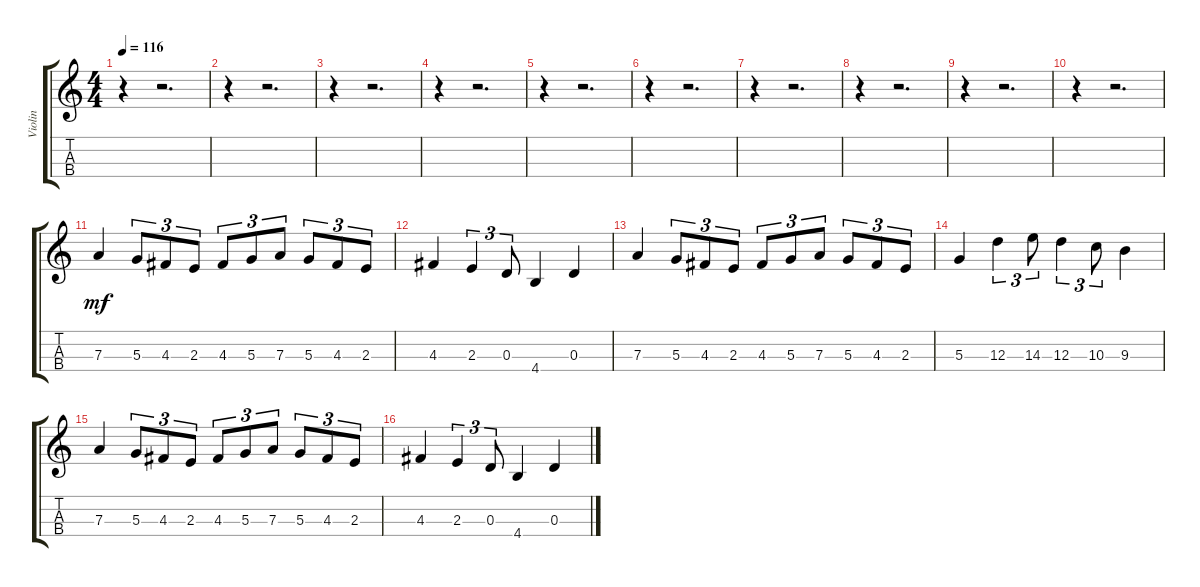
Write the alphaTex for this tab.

\track ("Violin" "Violin") {mute instrument viola}
\staff {score tabs}
\tuning (E5 A4 D4 G3) {hide}
\ts (4 4)
\tempo 116
\clef g2
\ks c
r.4{dy mf instrument viola} r.2{d} |
r.4 r.2{d} |
r.4 r.2{d} |
r.4 r.2{d} |
r.4 r.2{d} |
r.4 r.2{d} |
r.4 r.2{d} |
r.4 r.2{d} |
r.4 r.2{d} |
r.4 r.2{d} |
7.3.4 5.3.8{tu (3 2)} 4.3.8{tu (3 2)} 2.3.8{tu (3 2)} 4.3.8{tu (3 2)} 5.3.8{tu (3 2)} 7.3.8{tu (3 2)} 5.3.8{tu (3 2)} 4.3.8{tu (3 2)} 2.3.8{tu (3 2)} |
4.3.4 2.3.4{tu (3 2)} 0.3.8{tu (3 2)} 4.4.4 0.3.4 |
7.3.4 5.3.8{tu (3 2)} 4.3.8{tu (3 2)} 2.3.8{tu (3 2)} 4.3.8{tu (3 2)} 5.3.8{tu (3 2)} 7.3.8{tu (3 2)} 5.3.8{tu (3 2)} 4.3.8{tu (3 2)} 2.3.8{tu (3 2)} |
5.3.4 12.3.4{tu (3 2)} 14.3.8{tu (3 2)} 12.3.4{tu (3 2)} 10.3.8{tu (3 2)} 9.3.4 |
7.3.4 5.3.8{tu (3 2)} 4.3.8{tu (3 2)} 2.3.8{tu (3 2)} 4.3.8{tu (3 2)} 5.3.8{tu (3 2)} 7.3.8{tu (3 2)} 5.3.8{tu (3 2)} 4.3.8{tu (3 2)} 2.3.8{tu (3 2)} |
4.3.4 2.3.4{tu (3 2)} 0.3.8{tu (3 2)} 4.4.4 0.3.4
